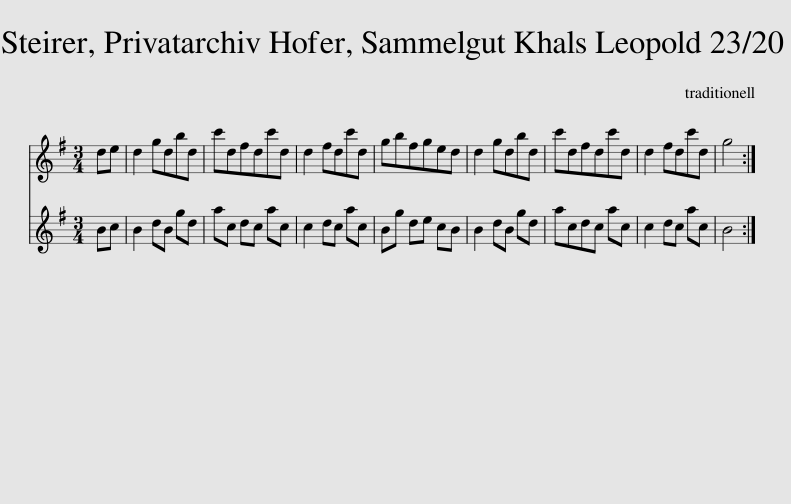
X:1
%%score 1 2
L:1/8
M:3/4
I:linebreak $
K:G
V:1 treble
V:2 treble
V:1
 de | d2 gdbd | c'dfdc'd | d2 fdc'd | gbfged | %5
 d2 gdbd | c'dfdc'd | d2 fdc'd | g4 :| %9
V:2
 Bc | B2 dB gd | ac dc ac | c2 dc ac | Bg de cB | %5
 B2 dB gd | acdc ac | c2 dc ac | B4 :| %9
